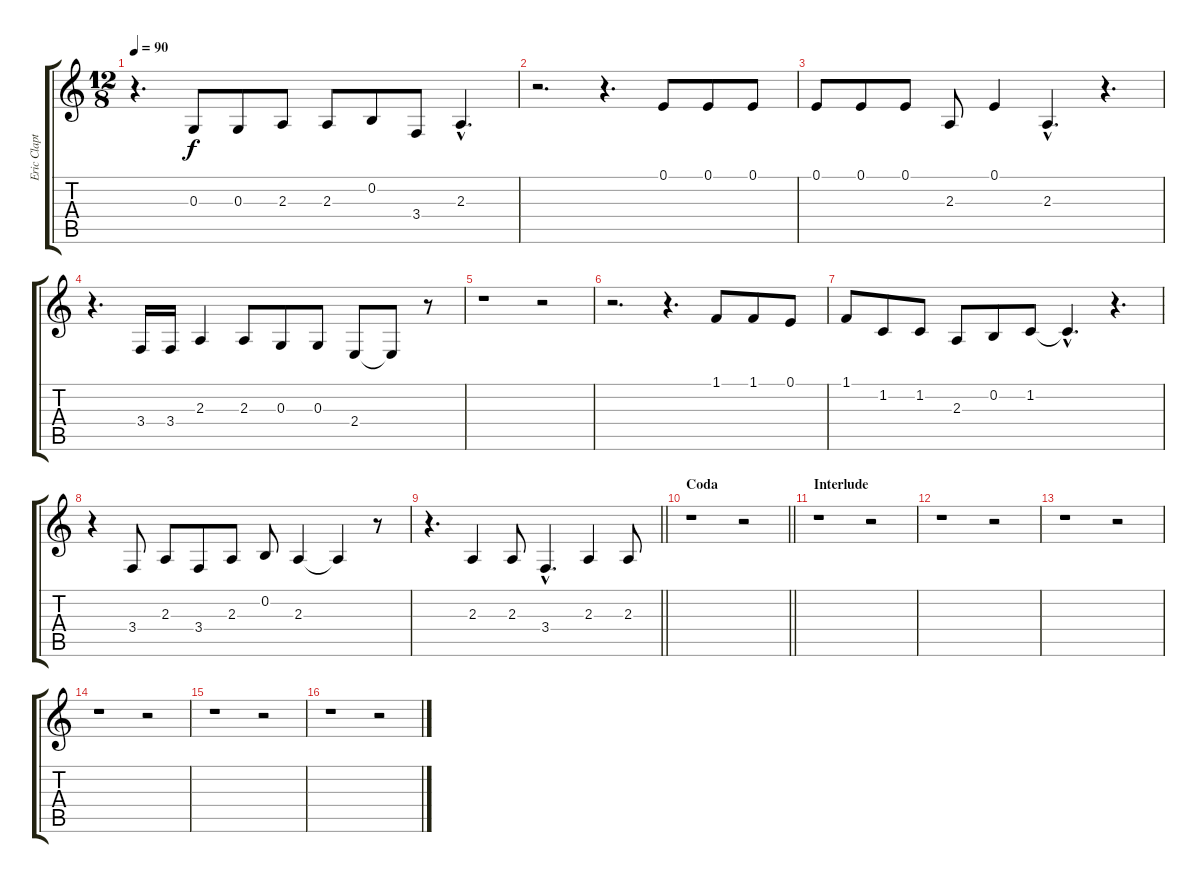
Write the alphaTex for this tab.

\track ("Eric Clapton Voice [Incomplete]" "Eric Clapt") {instrument harmonica}
\staff {score tabs}
\tuning (E4 B3 G3 D3 A2 E2) {hide}
\ts (12 8)
\tempo 90
\clef g2
\ks c
r.4{d dy f} 0.3.8 0.3.8 2.3.8 2.3.8 0.2.8 3.4.8 2.3{hac}.4{d} |
r.2{d} r.4{d} 0.1.8 0.1.8 0.1.8 |
0.1.8 0.1.8 0.1.8 2.3.8 0.1.4 2.3{hac}.4{d} r.4{d} |
r.4{d} 3.4.16 3.4.16 2.3.4 2.3.8 0.3.8 0.3.8 2.4.8 2.4{t}.8 r.8 |
r.1 r.2 |
r.2{d} r.4{d} 1.1.8 1.1.8 0.1.8 |
1.1.8 1.2.8 1.2.8 2.3.8 0.2.8 1.2.8 1.2{hac t}.4{d} r.4{d} |
r.4 3.4.8 2.3.8 3.4.8 2.3.8 0.2.8 2.3.4 2.3{t}.4 r.8 |
\barLineRight lightlight
r.4{d} 2.3.4 2.3.8 3.4{hac}.4{d} 2.3.4 2.3.8 |
\section ("" "Coda")
\barLineRight lightlight
r.1 r.2 |
\section ("" "Interlude")
r.1 r.2 |
r.1 r.2 |
r.1 r.2 |
r.1 r.2 |
r.1 r.2 |
r.1 r.2
